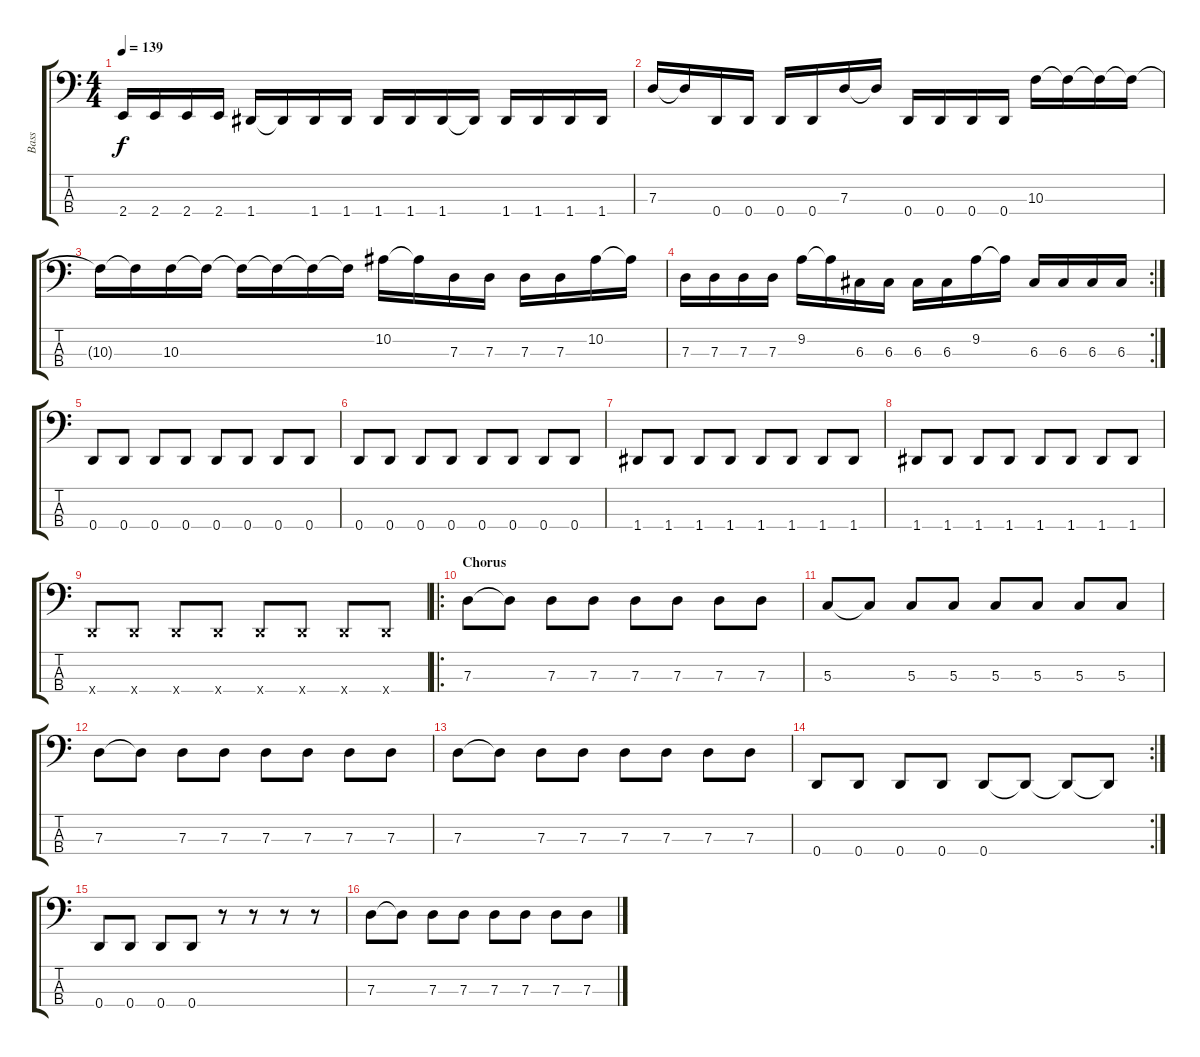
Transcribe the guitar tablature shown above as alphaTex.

\track ("Bass" "Bass") {instrument electricbasspick}
\staff {score tabs}
\tuning (F2 C2 G1 D1) {hide}
\ts (4 4)
\tempo 139
\clef f4
\ks c
2.4.16{dy f} 2.4.16 2.4.16 2.4.16 1.4.16 1.4{t}.16 1.4.16 1.4.16 1.4.16 1.4.16 1.4.16 1.4{t}.16 1.4.16 1.4.16 1.4.16 1.4.16 |
7.3.16 7.3{t}.16 0.4.16 0.4.16 0.4.16 0.4.16 7.3.16 7.3{t}.16 0.4.16 0.4.16 0.4.16 0.4.16 10.3.16 10.3{t}.16 10.3{t}.16 10.3{t}.16 |
10.3{t}.16 10.3{t}.16 10.3.16 10.3{t}.16 10.3{t}.16 10.3{t}.16 10.3{t}.16 10.3{t}.16 10.2.16 10.2{t}.16 7.3.16 7.3.16 7.3.16 7.3.16 10.2.16 10.2{t}.16 |
\rc 2
7.3.16 7.3.16 7.3.16 7.3.16 9.2.16 9.2{t}.16 6.3.16 6.3.16 6.3.16 6.3.16 9.2.16 9.2{t}.16 6.3.16 6.3.16 6.3.16 6.3.16 |
0.4.8 0.4.8 0.4.8 0.4.8 0.4.8 0.4.8 0.4.8 0.4.8 |
0.4.8 0.4.8 0.4.8 0.4.8 0.4.8 0.4.8 0.4.8 0.4.8 |
1.4.8 1.4.8 1.4.8 1.4.8 1.4.8 1.4.8 1.4.8 1.4.8 |
1.4.8 1.4.8 1.4.8 1.4.8 1.4.8 1.4.8 1.4.8 1.4.8 |
0.4{x}.8 0.4{x}.8 0.4{x}.8 0.4{x}.8 0.4{x}.8 0.4{x}.8 0.4{x}.8 0.4{x}.8 |
\ro
\section ("" "Chorus")
7.3.8 7.3{t}.8 7.3.8 7.3.8 7.3.8 7.3.8 7.3.8 7.3.8 |
5.3.8 5.3{t}.8 5.3.8 5.3.8 5.3.8 5.3.8 5.3.8 5.3.8 |
7.3.8 7.3{t}.8 7.3.8 7.3.8 7.3.8 7.3.8 7.3.8 7.3.8 |
7.3.8 7.3{t}.8 7.3.8 7.3.8 7.3.8 7.3.8 7.3.8 7.3.8 |
\rc 2
0.4.8 0.4.8 0.4.8 0.4.8 0.4.8 0.4{t}.8 0.4{t}.8 0.4{t}.8 |
0.4.8 0.4.8 0.4.8 0.4.8 r.8 r.8 r.8 r.8 |
7.3.8 7.3{t}.8 7.3.8 7.3.8 7.3.8 7.3.8 7.3.8 7.3.8
